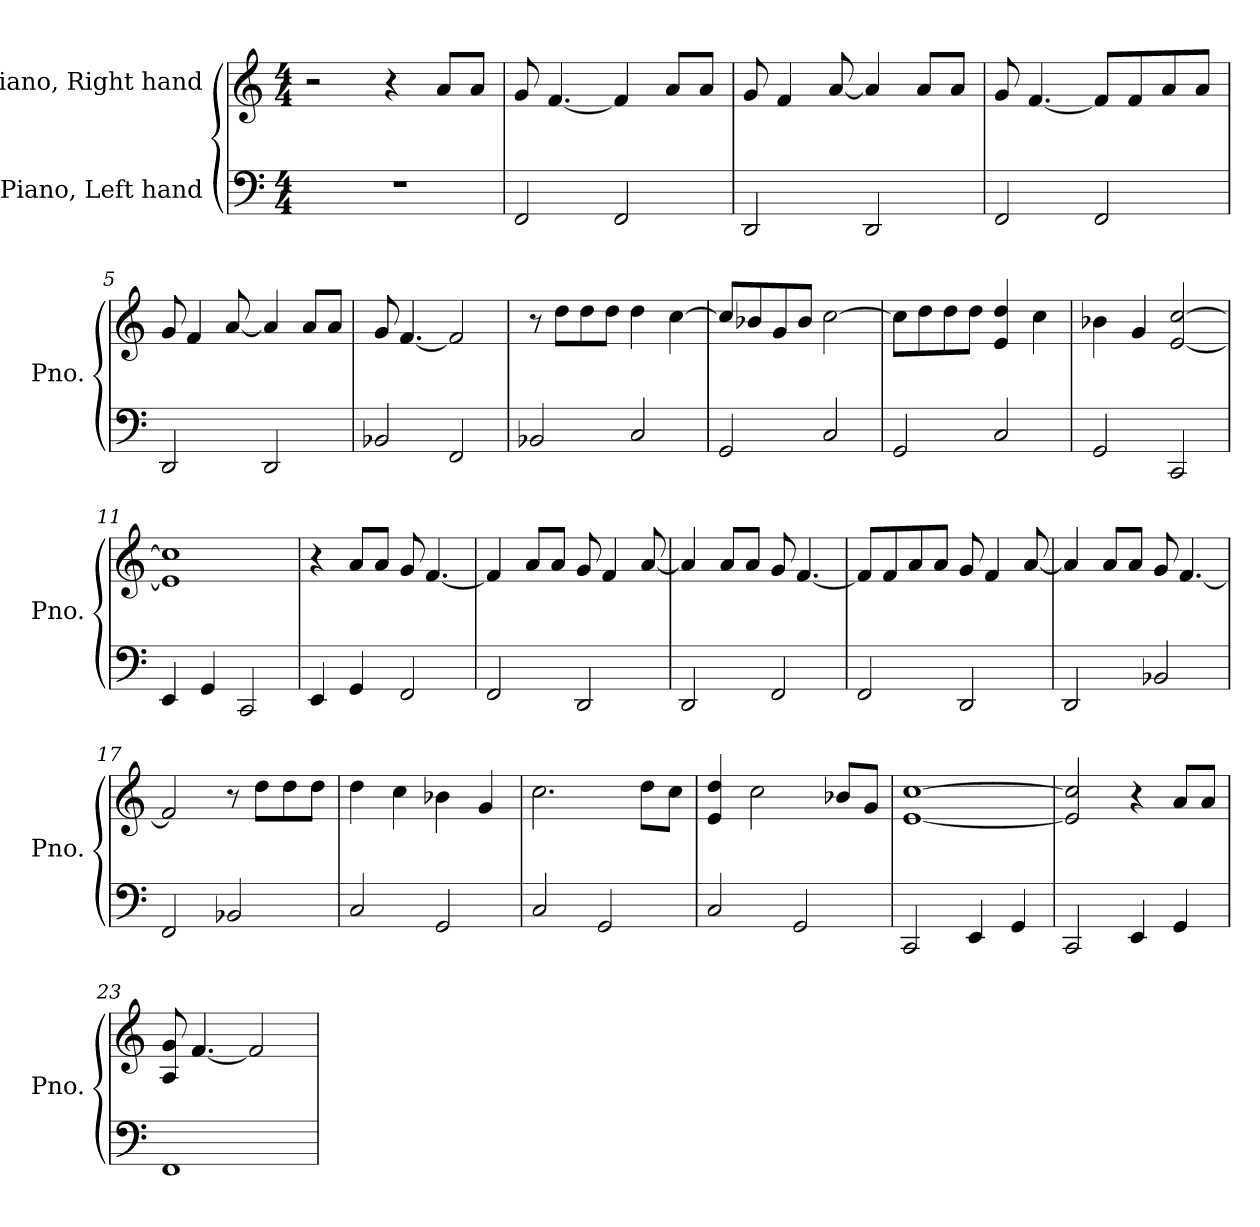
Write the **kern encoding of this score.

**kern	**kern
*part2	*part1
*staff2	*staff1
*I"Piano, Left hand	*I"Piano, Right hand
*I'Pno.	*I'Pno.
*clefF4	*clefG2
*k[]	*k[]
*M4/4	*M4/4
*MM132	*MM132
=1	=1
1r	2r
.	4r
.	8a/L
.	8a/J
=2	=2
2FF/	8g/
.	[4.f/
2FF/	4f/]
.	8a/L
.	8a/J
=3	=3
2DD/	8g/
.	4f/
.	[8a/
2DD/	4a/]
.	8a/L
.	8a/J
=4	=4
2FF/	8g/
.	[4.f/
2FF/	8f/L]
.	8f/
.	8a/
.	8a/J
=5	=5
2DD/	8g/
.	4f/
.	[8a/
2DD/	4a/]
.	8a/L
.	8a/J
!!LO:LB:g=z
=6	=6
2BB-X/	8g/
.	[4.f/
2FF/	2f/]
=7	=7
2BB-X/	8r
.	8dd\L
.	8dd\
.	8dd\J
2C/	4dd\
.	[4cc\
=8	=8
2GG/	8cc/L]
.	8b-X/
.	8g/
.	8b-/J
2C/	[2cc\
=9	=9
2GG/	8cc\L]
.	8dd\
.	8dd\
.	8dd\J
2C/	4e/ 4dd/
.	4cc\
=10	=10
2GG/	4b-X\
.	4g/
2CC/	[2e/ [2cc/
=11	=11
4EE/	1e] 1cc]
4GG/	.
2CC/	.
=12	=12
4EE/	4r
4GG/	8a/L
.	8a/J
2FF/	8g/
.	[4.f/
!!LO:LB:g=z
=13	=13
2FF/	4f/]
.	8a/L
.	8a/J
2DD/	8g/
.	4f/
.	[8a/
=14	=14
2DD/	4a/]
.	8a/L
.	8a/J
2FF/	8g/
.	[4.f/
=15	=15
2FF/	8f/L]
.	8f/
.	8a/
.	8a/J
2DD/	8g/
.	4f/
.	[8a/
=16	=16
2DD/	4a/]
.	8a/L
.	8a/J
2BB-X/	8g/
.	[4.f/
=17	=17
2FF/	2f/]
2BB-X/	8r
.	8dd\L
.	8dd\
.	8dd\J
=18	=18
2C/	4dd\
.	4cc\
2GG/	4b-X\
.	4g/
!!LO:LB:g=z
=19	=19
2C/	2.cc\
2GG/	.
.	8dd\L
.	8cc\J
=20	=20
2C/	4e/ 4dd/
.	2cc\
2GG/	.
.	8b-X/L
.	8g/J
=21	=21
2CC/	[1e [1cc
4EE/	.
4GG/	.
=22	=22
2CC/	2e/] 2cc/]
4EE/	4r
4GG/	8a/L
.	8a/J
=23	=23
1FF	8A/ 8g/
.	[4.f/
.	2f/]
=	=
*-	*-
